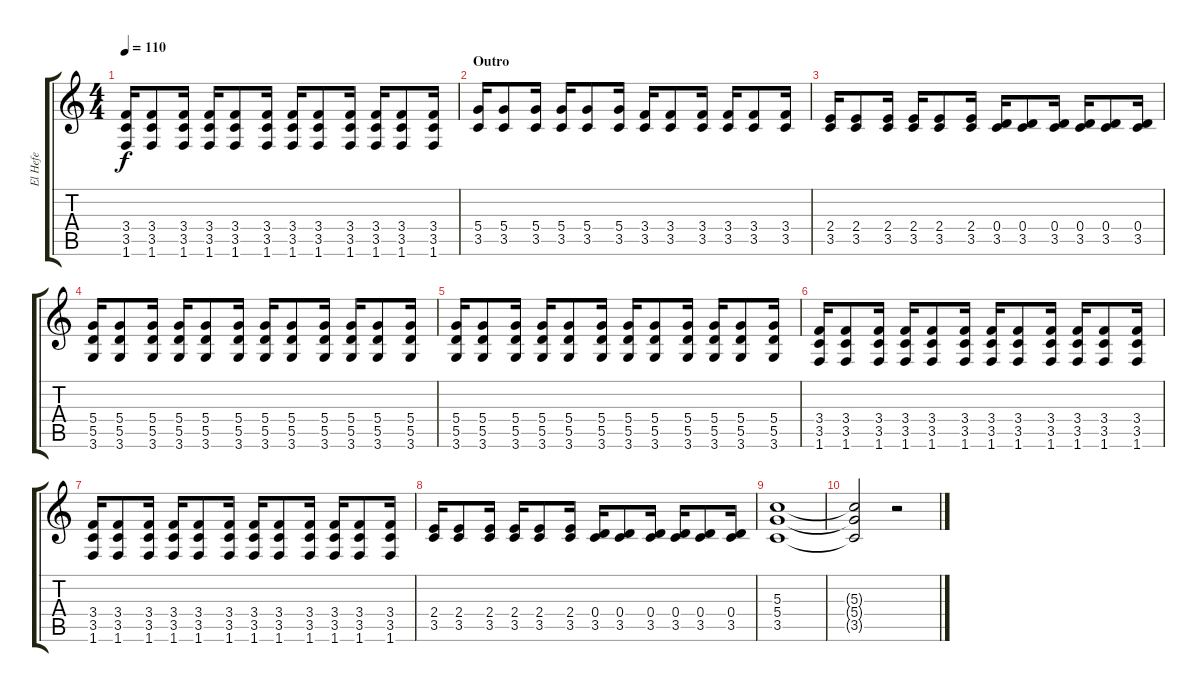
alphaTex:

\track ("El Hefe" "El Hefe") {instrument overdrivenguitar}
\staff {score tabs}
\tuning (E4 B3 G3 D3 A2 E2) {hide}
\ts (4 4)
\tempo 110
\clef g2
\ks c
(3.4 3.5 1.6).16{dy f volume 13 balance 5 instrument overdrivenguitar} (3.4 3.5 1.6).8 (3.4 3.5 1.6).16 (3.4 3.5 1.6).16 (3.4 3.5 1.6).8 (3.4 3.5 1.6).16 (3.4 3.5 1.6).16 (3.4 3.5 1.6).8 (3.4 3.5 1.6).16 (3.4 3.5 1.6).16 (3.4 3.5 1.6).8 (3.4 3.5 1.6).16 |
\section ("" "Outro")
(5.4 3.5).16 (5.4 3.5).8 (5.4 3.5).16 (5.4 3.5).16 (5.4 3.5).8 (5.4 3.5).16 (3.4 3.5).16 (3.4 3.5).8 (3.4 3.5).16 (3.4 3.5).16 (3.4 3.5).8 (3.4 3.5).16 |
(2.4 3.5).16 (2.4 3.5).8 (2.4 3.5).16 (2.4 3.5).16 (2.4 3.5).8 (2.4 3.5).16 (0.4 3.5).16 (0.4 3.5).8 (0.4 3.5).16 (0.4 3.5).16 (0.4 3.5).8 (0.4 3.5).16 |
(5.4 5.5 3.6).16 (5.4 5.5 3.6).8 (5.4 5.5 3.6).16 (5.4 5.5 3.6).16 (5.4 5.5 3.6).8 (5.4 5.5 3.6).16 (5.4 5.5 3.6).16 (5.4 5.5 3.6).8 (5.4 5.5 3.6).16 (5.4 5.5 3.6).16 (5.4 5.5 3.6).8 (5.4 5.5 3.6).16 |
(5.4 5.5 3.6).16 (5.4 5.5 3.6).8 (5.4 5.5 3.6).16 (5.4 5.5 3.6).16 (5.4 5.5 3.6).8 (5.4 5.5 3.6).16 (5.4 5.5 3.6).16 (5.4 5.5 3.6).8 (5.4 5.5 3.6).16 (5.4 5.5 3.6).16 (5.4 5.5 3.6).8 (5.4 5.5 3.6).16 |
(3.4 3.5 1.6).16{volume 13 balance 5 instrument overdrivenguitar} (3.4 3.5 1.6).8 (3.4 3.5 1.6).16 (3.4 3.5 1.6).16 (3.4 3.5 1.6).8 (3.4 3.5 1.6).16 (3.4 3.5 1.6).16 (3.4 3.5 1.6).8 (3.4 3.5 1.6).16 (3.4 3.5 1.6).16 (3.4 3.5 1.6).8 (3.4 3.5 1.6).16 |
(3.4 3.5 1.6).16{volume 13 balance 5 instrument overdrivenguitar} (3.4 3.5 1.6).8 (3.4 3.5 1.6).16 (3.4 3.5 1.6).16 (3.4 3.5 1.6).8 (3.4 3.5 1.6).16 (3.4 3.5 1.6).16 (3.4 3.5 1.6).8 (3.4 3.5 1.6).16 (3.4 3.5 1.6).16 (3.4 3.5 1.6).8 (3.4 3.5 1.6).16 |
(2.4 3.5).16 (2.4 3.5).8 (2.4 3.5).16 (2.4 3.5).16 (2.4 3.5).8 (2.4 3.5).16 (0.4 3.5).16 (0.4 3.5).8 (0.4 3.5).16 (0.4 3.5).16 (0.4 3.5).8 (0.4 3.5).16 |
(5.3 5.4 3.5).1 |
(5.3{t} 5.4{t} 3.5{t}).2 r.2
